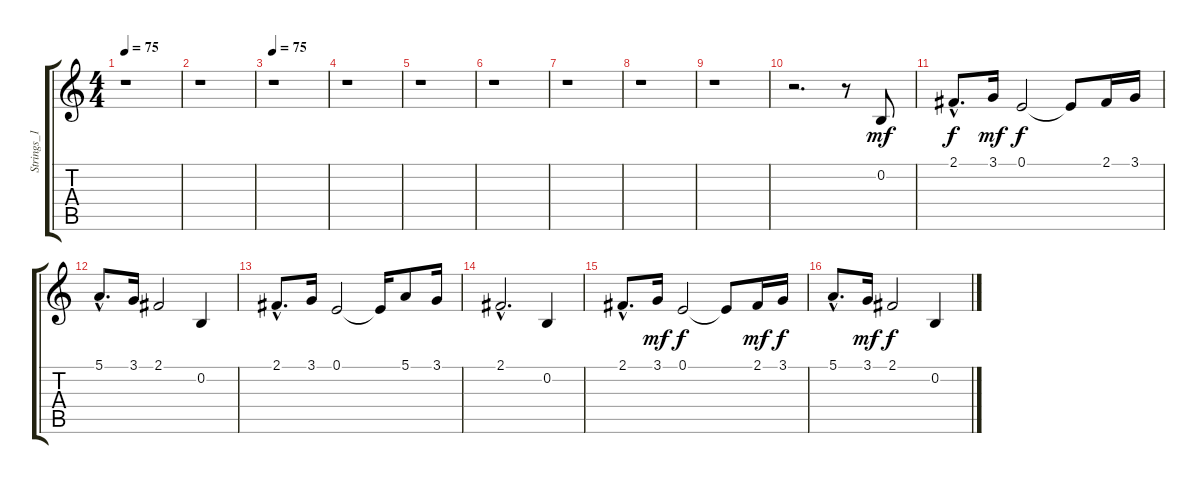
\track ("Strings_1" "Strings_1") {instrument stringensemble1}
\staff {score tabs}
\tuning (E4 B3 G3 D3 A2 E2) {hide}
\ts (4 4)
\tempo 75
\clef g2
\ks c
r.1{dy mf instrument stringensemble1} |
r.1 |
\tempo 75
r.1 |
r.1 |
r.1 |
r.1 |
r.1 |
r.1 |
r.1 |
r.2{d} r.8 0.2.8 |
2.1{hac}.8{d dy f} 3.1.16{dy mf} 0.1.2{dy f} 0.1{t}.8 2.1.16 3.1.16 |
5.1{hac}.8{d} 3.1.16 2.1.2 0.2.4 |
2.1{hac}.8{d} 3.1.16 0.1.2 0.1{t}.16 5.1.8 3.1.16 |
2.1{hac}.2{d} 0.2.4 |
2.1{hac}.8{d} 3.1.16{dy mf} 0.1.2{dy f} 0.1{t}.8 2.1.16{dy mf} 3.1.16{dy f} |
5.1{hac}.8{d} 3.1.16{dy mf} 2.1.2{dy f} 0.2.4
